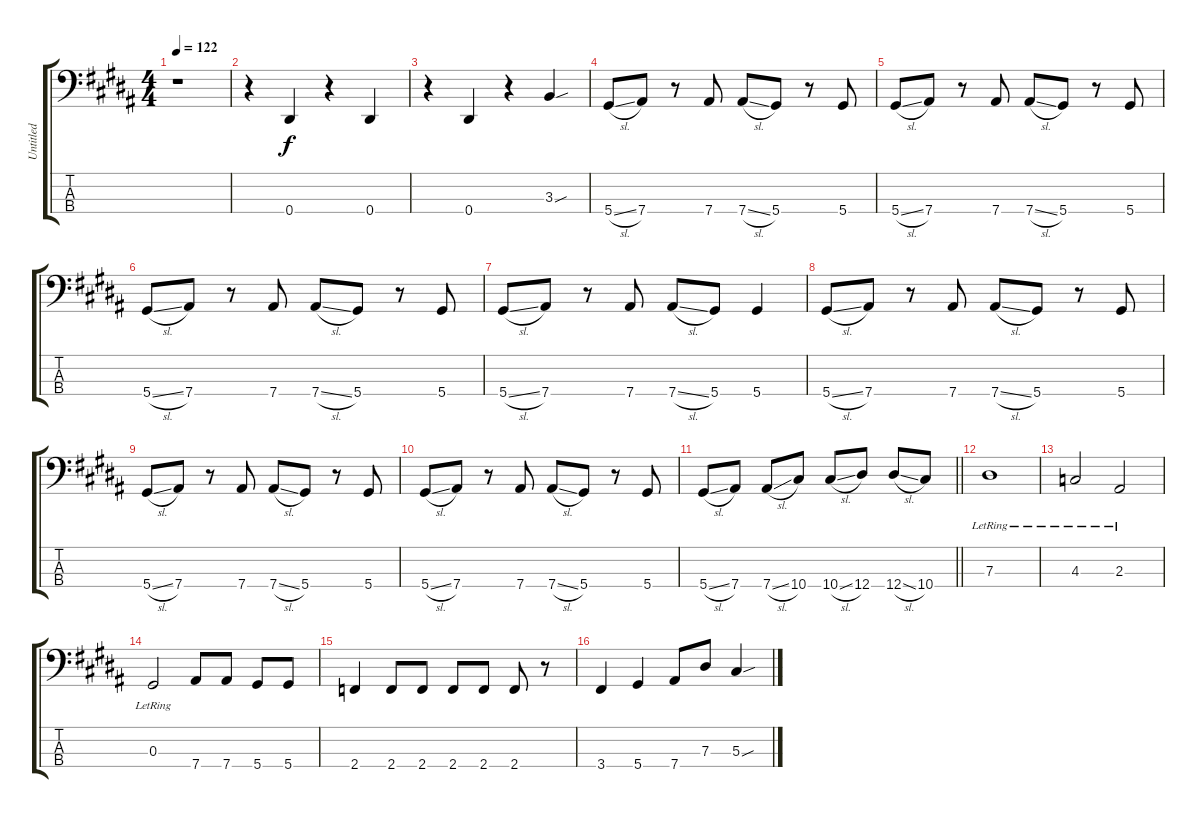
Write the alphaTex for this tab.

\track ("Untitled" "Untitled") {instrument electricbassfinger}
\staff {score tabs}
\tuning (Gb2 Db2 Ab1 Eb1) {hide}
\ts (4 4)
\tempo 122
\clef f4
\ks b
r.1{dy f instrument electricbassfinger} |
\ks g#minor
r.4 0.4.4 r.4 0.4.4 |
r.4 0.4.4 r.4 3.3{sou}.4 |
5.4{sl}.8 7.4.8 r.8 7.4.8 7.4{sl}.8 5.4.8 r.8 5.4.8 |
\ks b
5.4{sl}.8 7.4.8 r.8 7.4.8 7.4{sl}.8 5.4.8 r.8 5.4.8 |
\ks g#minor
5.4{sl}.8 7.4.8 r.8 7.4.8 7.4{sl}.8 5.4.8 r.8 5.4.8 |
5.4{sl}.8 7.4.8 r.8 7.4.8 7.4{sl}.8 5.4.8 5.4.4 |
\ks b
5.4{sl}.8 7.4.8 r.8 7.4.8 7.4{sl}.8 5.4.8 r.8 5.4.8 |
\ks g#minor
5.4{sl}.8 7.4.8 r.8 7.4.8 7.4{sl}.8 5.4.8 r.8 5.4.8 |
5.4{sl}.8 7.4.8 r.8 7.4.8 7.4{sl}.8 5.4.8 r.8 5.4.8 |
\barLineRight lightlight
5.4{sl}.8 7.4.8 7.4{sl}.8 10.4.8 10.4{sl}.8 12.4.8 12.4{sl}.8 10.4.8 |
\ks b
7.3{lr}.1 |
\ks g#minor
4.3{lr}.2 2.3{lr}.2 |
0.3{lr}.2 7.4.8 7.4.8 5.4.8 5.4.8 |
\ks b
2.4.4 2.4.8 2.4.8 2.4.8 2.4.8 2.4.8 r.8 |
\ks g#minor
3.4.4 5.4.4 7.4.8 7.3.8 5.3{sou}.4
